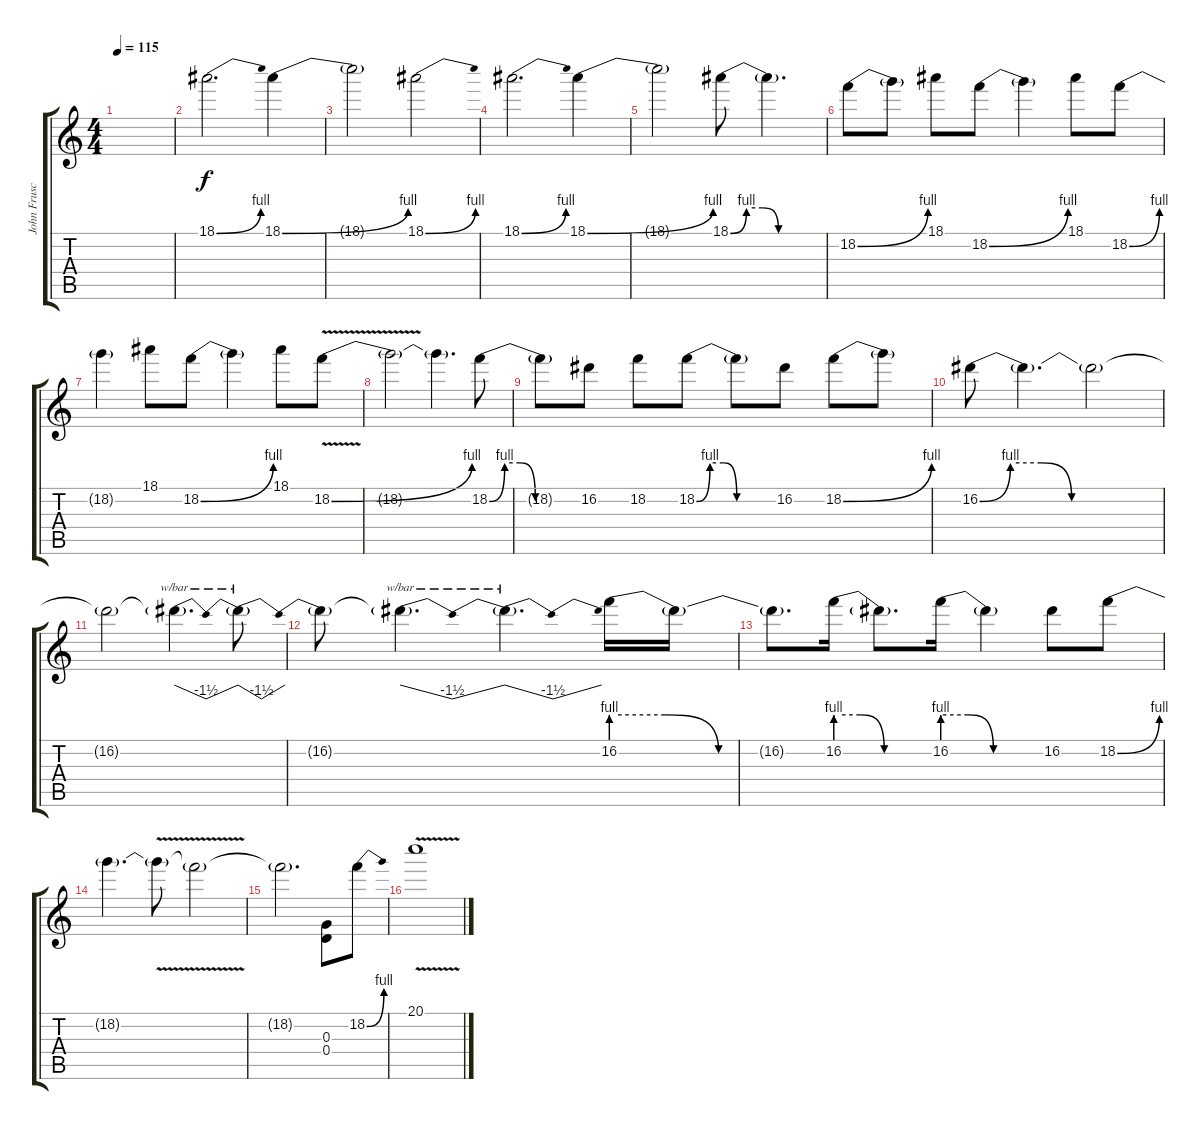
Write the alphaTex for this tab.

\track ("John Frusciante | Gtr. 2" "John Frusc") {instrument distortionguitar}
\staff {score tabs}
\tuning (E4 B3 G3 D3 A2 E2) {hide}
\ts (4 4)
\tempo 115
\clef g2
\ks c
|
18.1{be (bend 0 0 60 4)}.2{d} 18.1{be (bend 0 0 60 4)}.4 |
18.1{t}.2 18.1{be (bend 0 0 60 4)}.2 |
18.1{be (bend 0 0 60 4)}.2{d} 18.1{be (bend 0 0 60 4)}.4 |
18.1{t}.2 18.1{be (custom 0 0 10 4 20 4 30 0 60 0)}.8 18.1{t}.4{d} |
18.2{be (bend 0 0 60 4)}.8 18.2{t}.8 18.1.8 18.2{be (bend 0 0 60 4)}.8 18.2{t}.4 18.1.8 18.2{be (bend 0 0 60 4)}.8 |
18.2{t}.4 18.1.8 18.2{be (bend 0 0 60 4)}.8 18.2{t}.4 18.1.8 18.2{be (bend 0 0 60 4) v}.8 |
18.2{t}.2 18.2{t}.4{d} 18.2{be (custom 0 0 10 4 20 4 30 0 60 0)}.8 |
18.2{t}.8 16.2.8 18.2.8 18.2{be (custom 0 0 10 4 20 4 30 0 60 0)}.8 18.2{t}.8 16.2.8 18.2{be (bend 0 0 60 4)}.8 18.2{t}.8 |
16.2{be (custom 0 0 10 4 20 4 30 0 60 0)}.8 16.2{t}.4{d} 16.2{t}.2 |
16.2{t}.2 16.2{t}.4{d tbe (dip default 0 0 30 -6 60 0)} 16.2{t}.8{tbe (dip default 0 0 30 -6 60 0)} |
16.2{t}.8 16.2{t}.4{d tbe (dip default 0 0 30 -6 60 0)} 16.2{t}.4{d tbe (dip default 0 0 30 -6 60 0)} 16.2{be (custom 0 4 15 4 30 0 60 0)}.16 16.2{t}.16 |
16.2{t}.8{d} 16.2{be (custom 0 4 15 4 30 0 60 0)}.16 16.2{t}.8{d} 16.2{be (custom 0 4 15 4 30 0 60 0)}.16 16.2{t}.4 16.2.8 18.2{be (bend 0 0 60 4)}.8 |
18.2{t}.4{d} 18.2{v t}.8 18.2{t}.2 |
18.2{t}.2{d} (0.3 0.4).8 18.2{be (bend 0 0 60 4)}.8 |
20.1{v}.1
